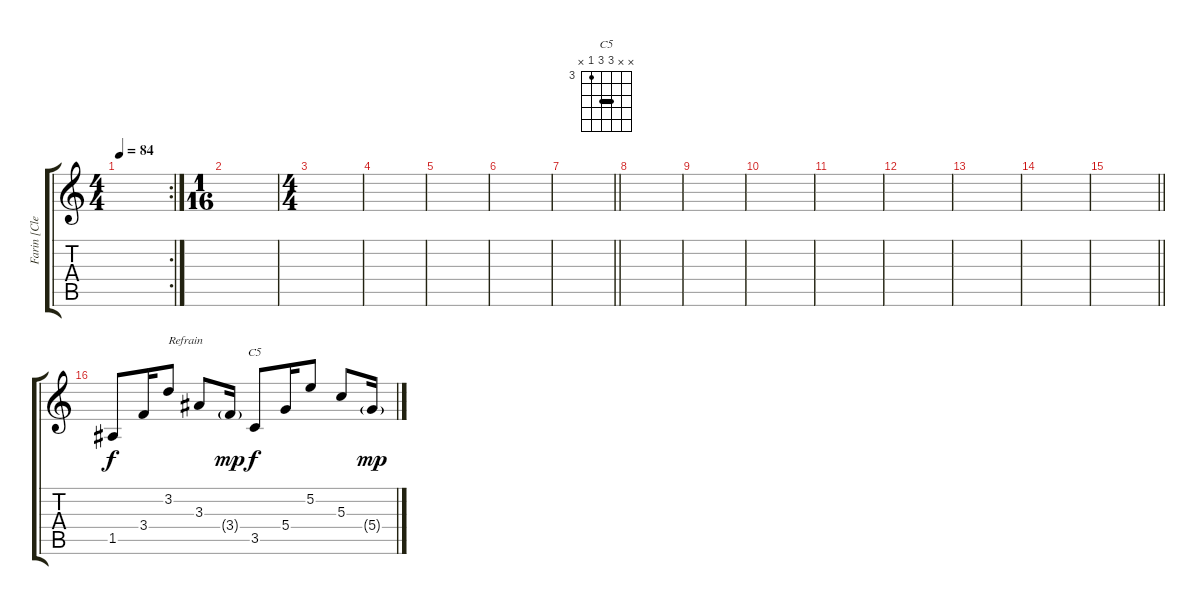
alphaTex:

\track ("Farin [Clean]" "Farin [Cle") {instrument acousticguitarnylon}
\staff {score tabs}
\tuning (E4 B3 G3 D3 A2 E2) {hide}
\chord ("C5" x x 5 5 3 x) {firstfret 3 barre 5}
\rc 2
\ts (4 4)
\tempo 84
\clef g2
\ks c
|
\ts (1 16)
|
\ts (4 4)
|
|
|
|
\barLineRight lightlight
|
|
|
|
|
|
|
|
\barLineRight lightlight
|
1.5.8 3.4.16 3.2.8{txt "Refrain"} 3.3.8 3.4{g}.16{dy mp} 3.5.8{ch "C5" dy f} 5.4.16 5.2.8 5.3.8 5.4{g}.16{dy mp}
